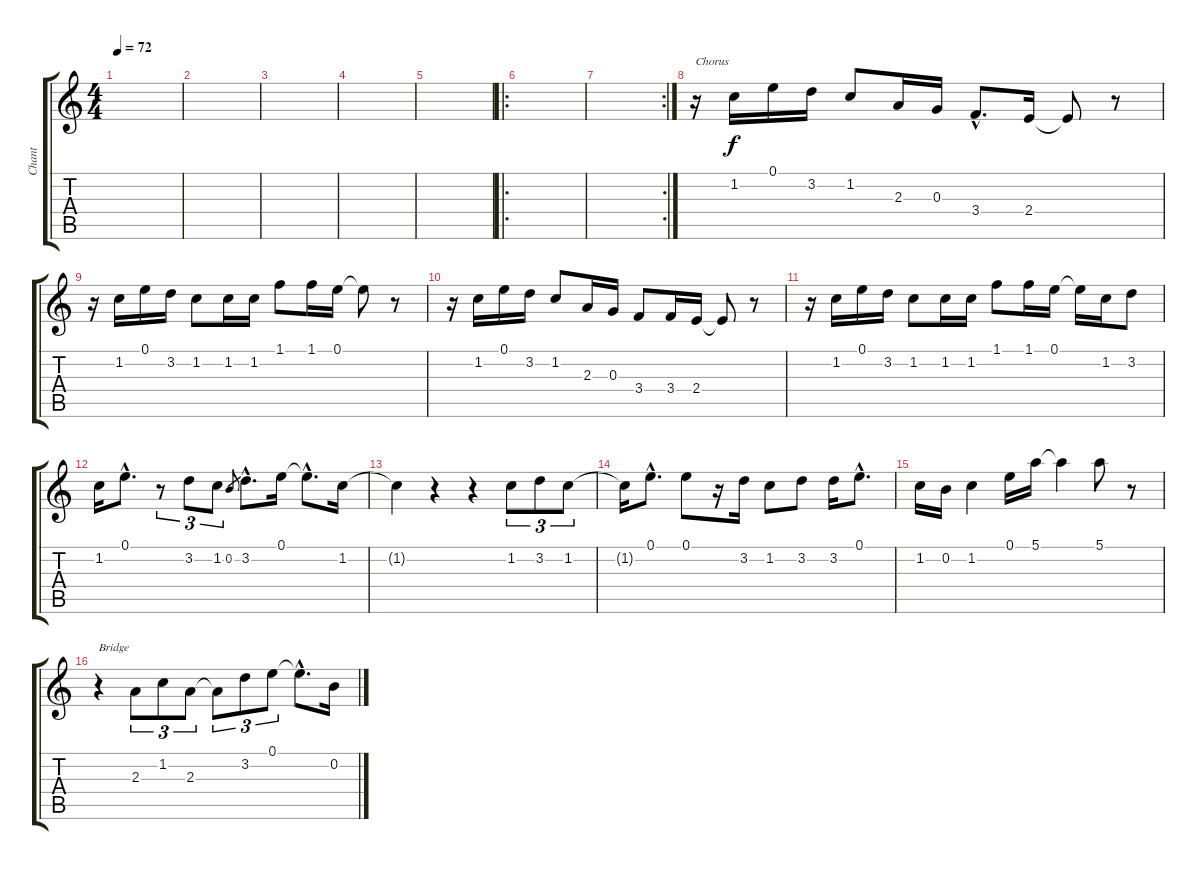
\track ("Chant" "Chant") {instrument acousticguitarsteel}
\staff {score tabs}
\tuning (E4 B3 G3 D3 A2 E2) {hide}
\ts (4 4)
\tempo 72
\clef g2
\ks c
|
|
|
|
|
\ro
|
\rc 2
|
r.16{txt "Chorus"} 1.2.16 0.1.16 3.2.16 1.2.8 2.3.16 0.3.16 3.4{hac}.8{d} 2.4.16 2.4{t}.8 r.8 |
r.16 1.2.16 0.1.16 3.2.16 1.2.8 1.2.16 1.2.16 1.1.8 1.1.16 0.1.16 0.1{t}.8 r.8 |
r.16 1.2.16 0.1.16 3.2.16 1.2.8 2.3.16 0.3.16 3.4.8 3.4.16 2.4.16 2.4{t}.8 r.8 |
r.16 1.2.16 0.1.16 3.2.16 1.2.8 1.2.16 1.2.16 1.1.8 1.1.16 0.1.16 0.1{t}.16 1.2.16 3.2.8 |
1.2.16 0.1{hac}.8{d} r.8{tu (3 2)} 3.2.8{tu (3 2)} 1.2.8{tu (3 2)} 0.2.8{gr} 3.2{hac}.8{d} 0.1.16 0.1{hac t}.8{d} 1.2.16 |
1.2{t}.4 r.4 r.4 1.2.8{tu (3 2)} 3.2.8{tu (3 2)} 1.2.8{tu (3 2)} |
1.2{t}.16 0.1{hac}.8{d} 0.1.8 r.16 3.2.16 1.2.8 3.2.8 3.2.16 0.1{hac}.8{d} |
1.2.16 0.2.16 1.2.4 0.1.16 5.1.16 5.1{t}.4 5.1.8 r.8 |
r.4{txt "Bridge"} 2.3.8{tu (3 2)} 1.2.8{tu (3 2)} 2.3.8{tu (3 2)} 2.3{t}.8{tu (3 2)} 3.2.8{tu (3 2)} 0.1.8{tu (3 2)} 0.1{hac t}.8{d} 0.2.16
